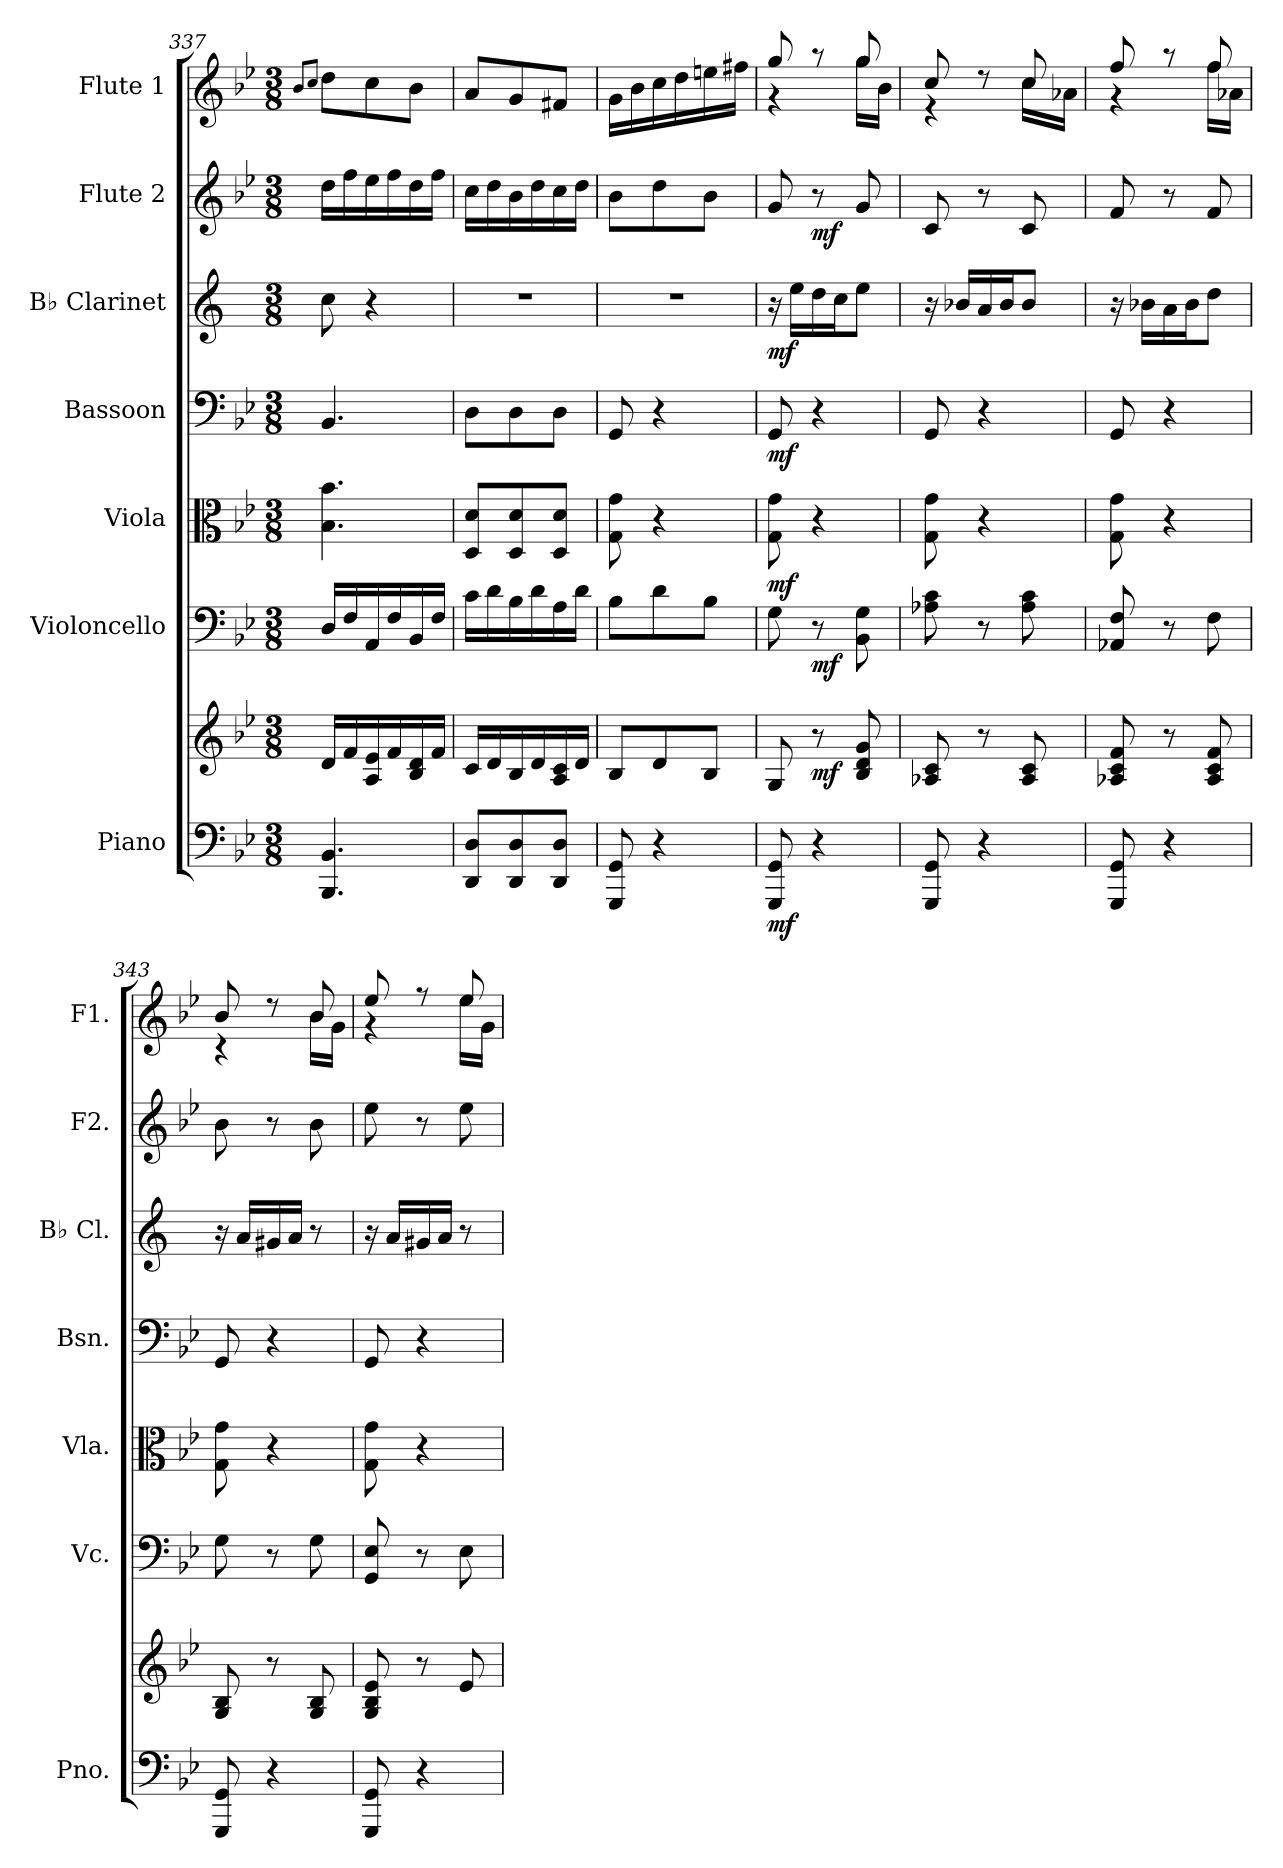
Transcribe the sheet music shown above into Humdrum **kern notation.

**kern	**kern	**dynam	**kern	**dynam	**kern	**dynam	**kern	**dynam	**kern	**dynam	**kern	**dynam	**kern
*part7	*part7	*part7	*part6	*part6	*part5	*part5	*part4	*part4	*part3	*part3	*part2	*part2	*part1
*staff8	*staff7	*staff7/8	*staff6	*staff6	*staff5	*staff5	*staff4	*staff4	*staff3	*staff3	*staff2	*staff2	*staff1
*I"Piano	*	*	*I"Violoncello	*	*I"Viola	*	*I"Bassoon	*	*I"B♭ Clarinet	*	*I"Flute 2	*	*I"Flute 1
*I'Pno.	*	*	*I'Vc.	*	*I'Vla.	*	*I'Bsn.	*	*I'B♭ Cl.	*	*I'F2.	*	*I'F1.
*clefF4	*clefG2	*	*clefF4	*	*clefC3	*	*clefF4	*	*clefG2	*	*clefG2	*	*clefG2
*	*	*	*	*	*	*	*	*	*ITrd1c2	*	*	*	*
*k[b-e-]	*k[b-e-]	*	*k[b-e-]	*	*k[b-e-]	*	*k[b-e-]	*	*k[b-e-]	*	*k[b-e-]	*	*k[b-e-]
*M3/8	*M3/8	*	*M3/8	*	*M3/8	*	*M3/8	*	*M3/8	*	*M3/8	*	*M3/8
=337	=337	=337	=337	=337	=337	=337	=337	=337	=337	=337	=337	=337	=337
.	.	.	.	.	.	.	.	.	.	.	.	.	8qb-/L
.	.	.	.	.	.	.	.	.	.	.	.	.	8qcc/J
4.BBB-/ 4.BB-/	16d/LL	.	16D/LL	.	4.B-\ 4.b-\	.	4.BB-/	.	8b-\	.	16dd\LL	.	8dd\L
.	16f/	.	16F/	.	.	.	.	.	.	.	16ff\	.	.
.	16A/ 16e-/	.	16AA/	.	.	.	.	.	4r	.	16ee-\	.	8cc\
.	16f/	.	16F/	.	.	.	.	.	.	.	16ff\	.	.
.	16B-/ 16d/	.	16BB-/	.	.	.	.	.	.	.	16dd\	.	8b-\J
.	16f/JJ	.	16F/JJ	.	.	.	.	.	.	.	16ff\JJ	.	.
=338	=338	=338	=338	=338	=338	=338	=338	=338	=338	=338	=338	=338	=338
8DD/ 8D/L	16c/LL	.	16c\LL	.	8D/ 8d/L	.	8D\L	.	4.r	.	16cc\LL	.	8a/L
.	16d/	.	16d\	.	.	.	.	.	.	.	16dd\	.	.
8DD/ 8D/	16B-/	.	16B-\	.	8D/ 8d/	.	8D\	.	.	.	16b-\	.	8g/
.	16d/	.	16d\	.	.	.	.	.	.	.	16dd\	.	.
8DD/ 8D/J	16A/ 16c/	.	16A\	.	8D/ 8d/J	.	8D\J	.	.	.	16cc\	.	8f#X/J
.	16d/JJ	.	16d\JJ	.	.	.	.	.	.	.	16dd\JJ	.	.
=339	=339	=339	=339	=339	=339	=339	=339	=339	=339	=339	=339	=339	=339
8GGG/ 8GG/	8B-/L	.	8B-\L	.	8G\ 8g\	.	8GG/	.	4.r	.	8b-\L	.	16g\LL
.	.	.	.	.	.	.	.	.	.	.	.	.	16b-\
4r	8d/	.	8d\	.	4r	.	4r	.	.	.	8dd\	.	16cc\
.	.	.	.	.	.	.	.	.	.	.	.	.	16dd\
.	8B-/J	.	8B-\J	.	.	.	.	.	.	.	8b-\J	.	16een\
.	.	.	.	.	.	.	.	.	.	.	.	.	16ff#X\JJ
=340	=340	=340	=340	=340	=340	=340	=340	=340	=340	=340	=340	=340	=340
*	*	*	*	*	*	*	*	*	*	*	*	*	*^
!	!	!LO:DY:b=2	!	!	!	!LO:DY:b	!	!LO:DY:b	!	!LO:DY:b	!	!	!	!
8GGG/ 8GG/	8G/	mf	8G\	.	8G\ 8g\	mf	8GG/	mf	16r	mf	8g/	.	8gg/	4r
.	.	.	.	.	.	.	.	.	16dd\LL	.	.	.	.	.
!	!	!LO:DY:b	!	!LO:DY:b	!	!	!	!	!	!	!	!LO:DY:b	!	!
4r	8r	mf	8r	mf	4r	.	4r	.	16cc\	.	8r	mf	8r	.
.	.	.	.	.	.	.	.	.	16b-\J	.	.	.	.	.
.	8B-/ 8d/ 8g/	.	8BB-\ 8G\	.	.	.	.	.	8dd\J	.	8g/	.	8gg/	16gg\LL
.	.	.	.	.	.	.	.	.	.	.	.	.	.	16b-\JJ
=341	=341	=341	=341	=341	=341	=341	=341	=341	=341	=341	=341	=341	=341	=341
8GGG/ 8GG/	8A-X/ 8c/	.	8A-X\ 8c\	.	8G\ 8g\	.	8GG/	.	16r	.	8c/	.	8cc/	4r
.	.	.	.	.	.	.	.	.	16a-X/LL	.	.	.	.	.
4r	8r	.	8r	.	4r	.	4r	.	16g/	.	8r	.	8r	.
.	.	.	.	.	.	.	.	.	16a-/J	.	.	.	.	.
.	8A-/ 8c/	.	8A-\ 8c\	.	.	.	.	.	8a-/J	.	8c/	.	8cc/	16cc\LL
.	.	.	.	.	.	.	.	.	.	.	.	.	.	16a-X\JJ
=342	=342	=342	=342	=342	=342	=342	=342	=342	=342	=342	=342	=342	=342	=342
8GGG/ 8GG/	8A-X/ 8c/ 8f/	.	8AA-X/ 8F/	.	8G\ 8g\	.	8GG/	.	16r	.	8f/	.	8ff/	4r
.	.	.	.	.	.	.	.	.	16a-X\LL	.	.	.	.	.
4r	8r	.	8r	.	4r	.	4r	.	16g\	.	8r	.	8r	.
.	.	.	.	.	.	.	.	.	16a-\J	.	.	.	.	.
.	8A-/ 8c/ 8f/	.	8F\	.	.	.	.	.	8cc\J	.	8f/	.	8ff/	16ff\LL
.	.	.	.	.	.	.	.	.	.	.	.	.	.	16a-X\JJ
=343	=343	=343	=343	=343	=343	=343	=343	=343	=343	=343	=343	=343	=343	=343
8GGG/ 8GG/	8G/ 8B-/	.	8G\	.	8G\ 8g\	.	8GG/	.	16r	.	8b-\	.	8b-/	4r
.	.	.	.	.	.	.	.	.	16g/LL	.	.	.	.	.
4r	8r	.	8r	.	4r	.	4r	.	16f#X/	.	8r	.	8r	.
.	.	.	.	.	.	.	.	.	16g/JJ	.	.	.	.	.
.	8G/ 8B-/	.	8G\	.	.	.	.	.	8r	.	8b-\	.	8b-/	16b-\LL
.	.	.	.	.	.	.	.	.	.	.	.	.	.	16g\JJ
!!LO:LB:g=z	!!
=344	=344	=344	=344	=344	=344	=344	=344	=344	=344	=344	=344	=344	=344	=344
8GGG/ 8GG/	8G/ 8B-/ 8e-/	.	8GG/ 8E-/	.	8G\ 8g\	.	8GG/	.	16r	.	8ee-\	.	8ee-/	4r
.	.	.	.	.	.	.	.	.	16g/LL	.	.	.	.	.
4r	8r	.	8r	.	4r	.	4r	.	16f#X/	.	8r	.	8r	.
.	.	.	.	.	.	.	.	.	16g/JJ	.	.	.	.	.
.	8e-/	.	8E-\	.	.	.	.	.	8r	.	8ee-\	.	8ee-/	16ee-\LL
.	.	.	.	.	.	.	.	.	.	.	.	.	.	16g\JJ
*	*	*	*	*	*	*	*	*	*	*	*	*	*v	*v
=	=	=	=	=	=	=	=	=	=	=	=	=	=
*-	*-	*-	*-	*-	*-	*-	*-	*-	*-	*-	*-	*-	*-
